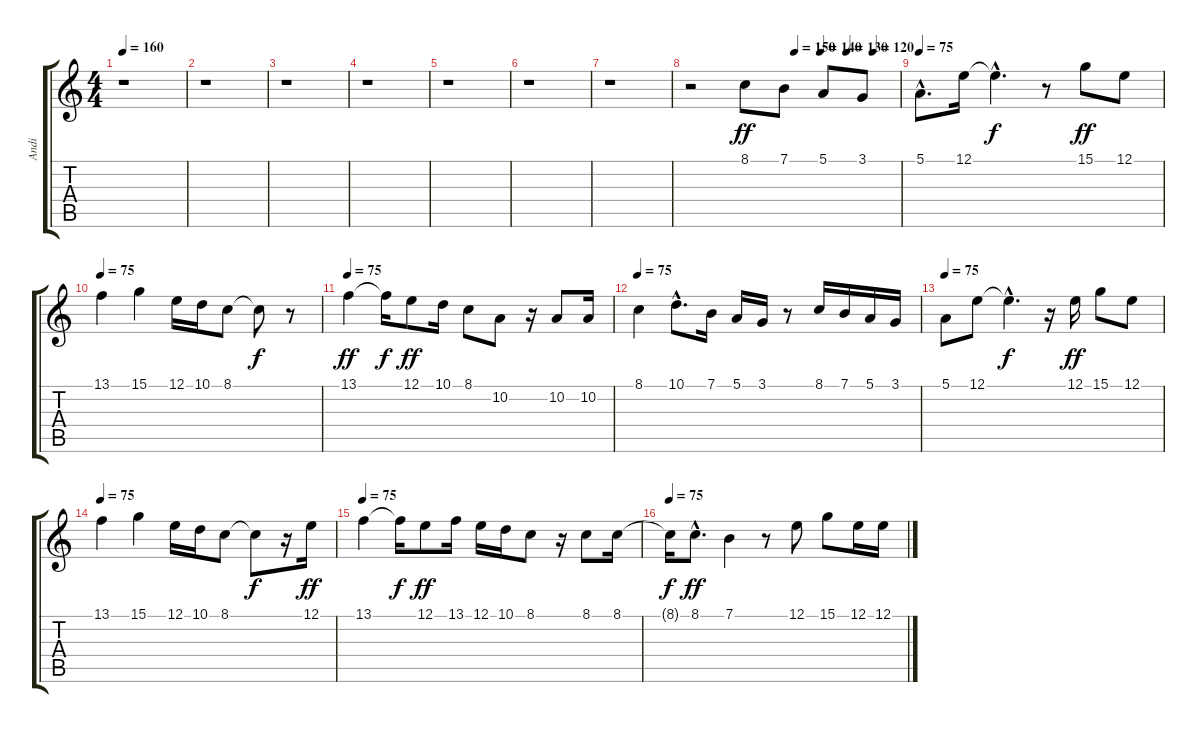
\track ("Andi" "Andi") {instrument flute}
\staff {score tabs}
\tuning (E4 B3 G3 D3 A2 E2) {hide}
\ts (4 4)
\tempo 160
\clef g2
\ks c
r.1{dy ff} |
r.1 |
r.1 |
r.1 |
r.1 |
r.1 |
r.1 |
\tempo (150 0.5)
\tempo (140 0.625)
\tempo (130 0.75)
\tempo (120 0.875)
r.2 8.1.8 7.1.8 5.1.8 3.1.8 |
\tempo 75
5.1{hac}.8{d} 12.1.16 12.1{hac t}.4{d dy f} r.8 15.1.8{dy ff} 12.1.8 |
\tempo 75
13.1.4 15.1.4 12.1.16 10.1.16 8.1.8 8.1{t}.8{dy f} r.8 |
\tempo 75
13.1.4{dy ff} 13.1{t}.16{dy f} 12.1.8{dy ff} 10.1.16 8.1.8 10.2.8 r.16 10.2.8 10.2.16 |
\tempo 75
8.1.4 10.1{hac}.8{d} 7.1.16 5.1.16 3.1.16 r.8 8.1.16 7.1.16 5.1.16 3.1.16 |
\tempo 75
5.1.8 12.1.8 12.1{hac t}.4{d dy f} r.16 12.1.16{dy ff} 15.1.8 12.1.8 |
\tempo 75
13.1.4 15.1.4 12.1.16 10.1.16 8.1.8 8.1{t}.8{dy f} r.16 12.1.16{dy ff} |
\tempo 75
13.1.4 13.1{t}.16{dy f} 12.1.8{dy ff} 13.1.16 12.1.16 10.1.16 8.1.8 r.16 8.1.8 8.1.16 |
\tempo 75
8.1{t}.16{dy f} 8.1{hac}.8{d dy ff} 7.1.4 r.8 12.1.8 15.1.8 12.1.16 12.1.16
